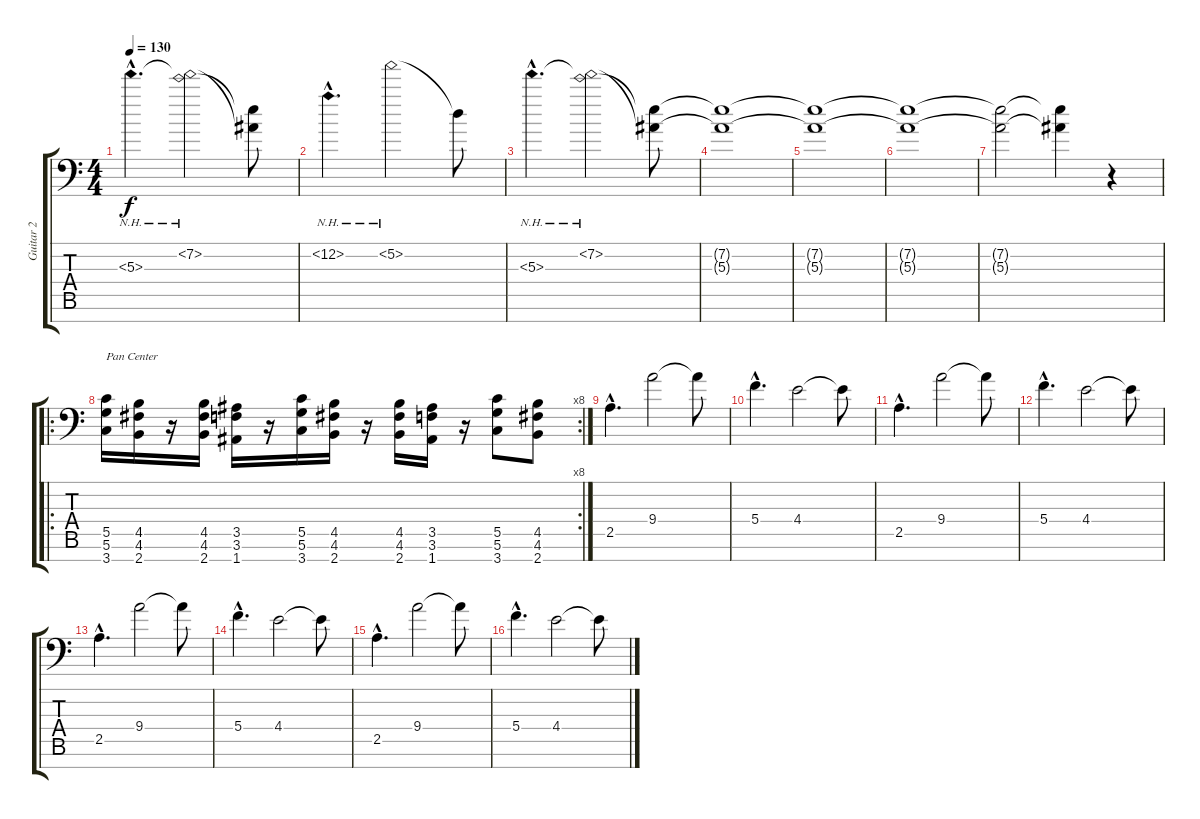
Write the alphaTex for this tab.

\track ("Guitar 2" "Guitar 2") {instrument distortionguitar}
\staff {score tabs}
\tuning (D4 A3 F3 C3 G2 D2 A1) {hide}
\ts (4 4)
\tempo 130
\clef f4
\ks c
5.3{nh hac}.4{d dy f} (7.2{nh} 5.3{nh t}).2 (7.2{t} 5.3{t}).8 |
12.2{nh hac}.4{d} 5.2{nh}.2 5.2{t}.8 |
5.3{nh hac}.4{d} (7.2{nh} 5.3{nh t}).2 (7.2{t} 5.3{t}).8 |
(7.2{t} 5.3{t}).1 |
(7.2{t} 5.3{t}).1 |
(7.2{t} 5.3{t}).1 |
(7.2{t} 5.3{t}).2 (7.2{t} 5.3{t}).4 r.4 |
\ro
\rc 8
(5.5 5.6 3.7).16{txt "Pan Center" balance 8} (4.5 4.6 2.7).16 r.16 (4.5 4.6 2.7).16 (3.5 3.6 1.7).16 r.16 (5.5 5.6 3.7).16 (4.5 4.6 2.7).16 r.16 (4.5 4.6 2.7).16 (3.5 3.6 1.7).16 r.16 (5.5 5.6 3.7).8 (4.5 4.6 2.7).8 |
2.5{hac}.4{d balance 8} 9.4.2 9.4{t}.8 |
5.4{hac}.4{d} 4.4.2 4.4{t}.8 |
2.5{hac}.4{d} 9.4.2 9.4{t}.8 |
5.4{hac}.4{d} 4.4.2 4.4{t}.8 |
2.5{hac}.4{d} 9.4.2 9.4{t}.8 |
5.4{hac}.4{d} 4.4.2 4.4{t}.8 |
2.5{hac}.4{d} 9.4.2 9.4{t}.8 |
5.4{hac}.4{d} 4.4.2 4.4{t}.8
